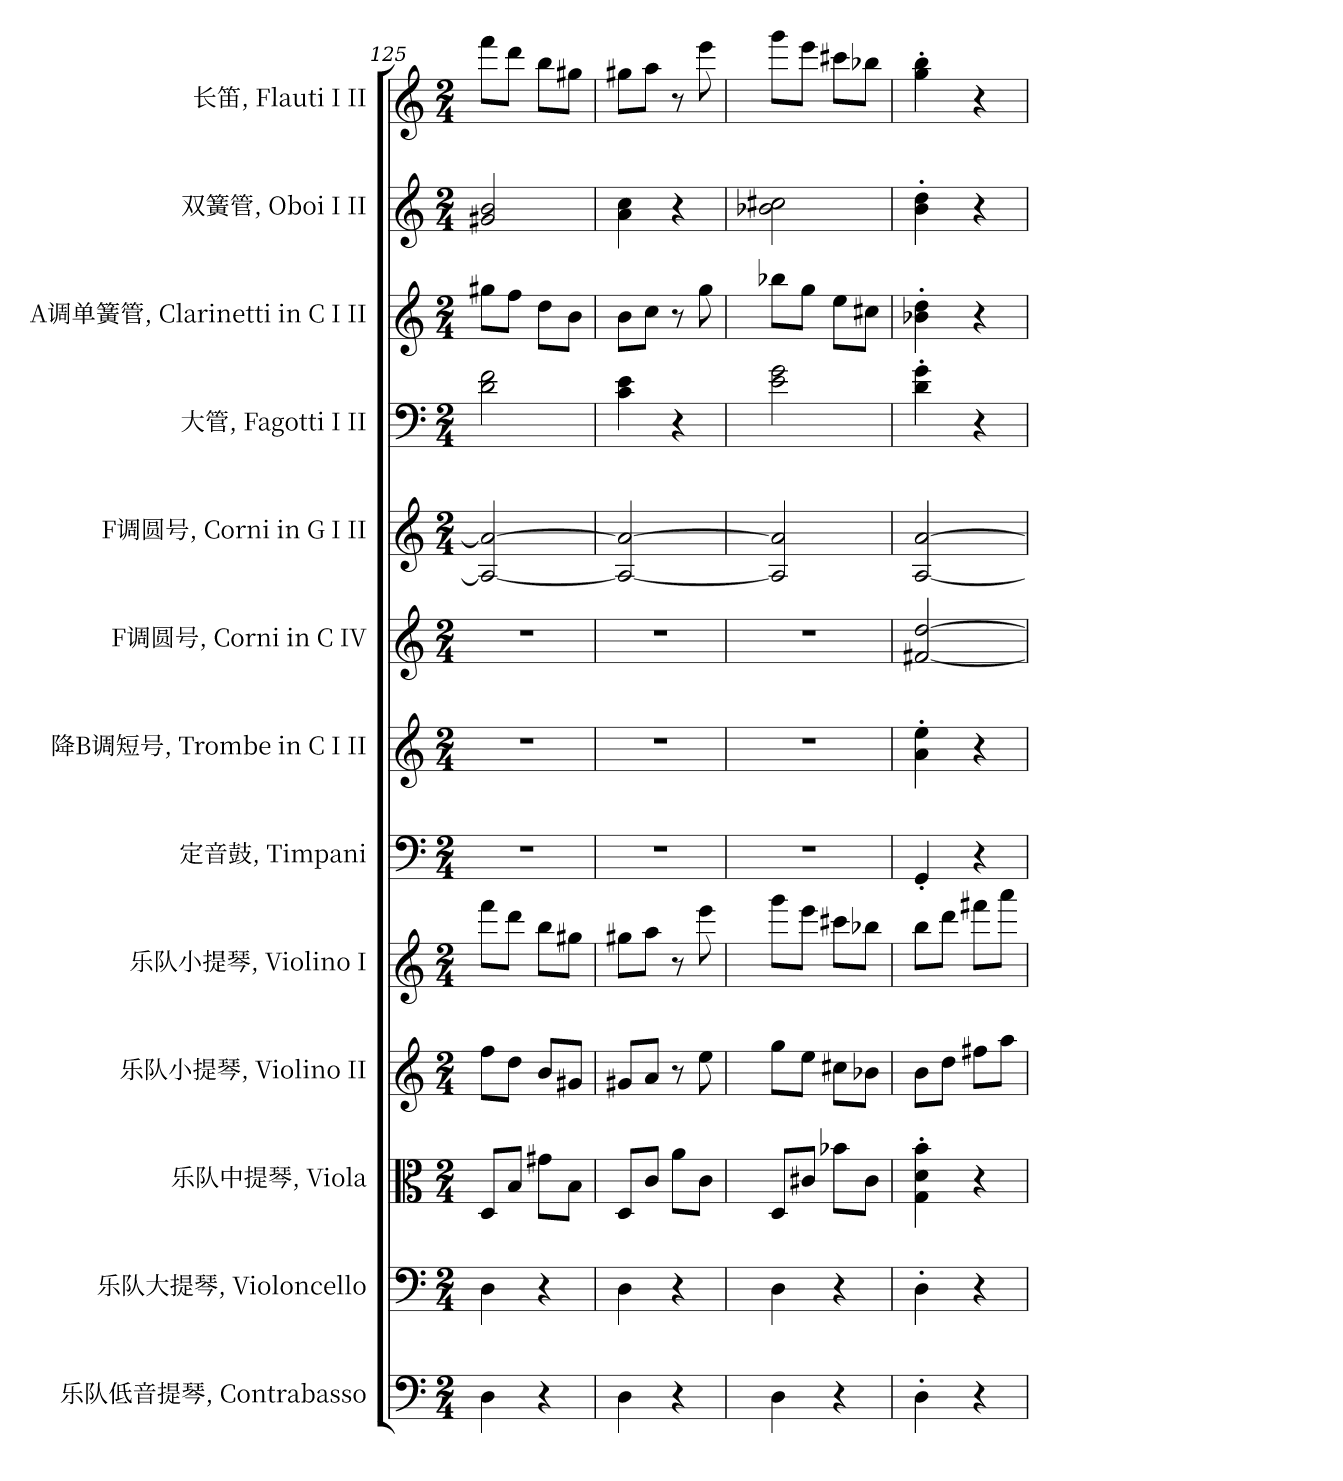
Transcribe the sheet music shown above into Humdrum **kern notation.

**kern	**kern	**kern	**kern	**kern	**kern	**kern	**kern	**kern	**kern	**kern	**kern	**kern
*part13	*part12	*part11	*part10	*part9	*part8	*part7	*part6	*part5	*part4	*part3	*part2	*part1
*staff13	*staff12	*staff11	*staff10	*staff9	*staff8	*staff7	*staff6	*staff5	*staff4	*staff3	*staff2	*staff1
*I"乐队低音提琴, Contrabasso	*I"乐队大提琴, Violoncello	*I"乐队中提琴, Viola	*I"乐队小提琴, Violino II	*I"乐队小提琴, Violino I	*I"定音鼓, Timpani	*I"降B调短号, Trombe in C I II	*I"F调圆号, Corni in C IV	*I"F调圆号, Corni in G I II	*I"大管, Fagotti I II	*I"A调单簧管, Clarinetti in C I II	*I"双簧管, Oboi I II	*I"长笛, Flauti I II
*I'Cbs.	*	*	*	*	*I'Timp.	*	*	*	*	*I'A Cl.	*I'Ob.	*I'Fl.
*clefF4	*clefF4	*clefC3	*clefG2	*clefG2	*clefF4	*clefG2	*clefG2	*clefG2	*clefF4	*clefG2	*clefG2	*clefG2
*ITrd7c12	*	*	*	*	*	*ITrd1c2	*ITrd4c7	*ITrd4c7	*	*ITrd2c3	*	*
*k[]	*k[]	*k[]	*k[]	*k[]	*k[]	*k[b-e-]	*k[b-]	*k[b-]	*k[]	*k[f#c#g#]	*k[]	*k[]
*M2/4	*M2/4	*M2/4	*M2/4	*M2/4	*M2/4	*M2/4	*M2/4	*M2/4	*M2/4	*M2/4	*M2/4	*M2/4
*MM121	*MM121	*MM121	*MM121	*MM121	*MM121	*MM121	*MM121	*MM121	*MM121	*MM121	*MM121	*MM121
=125	=125	=125	=125	=125	=125	=125	=125	=125	=125	=125	=125	=125
4DD\	4D\	8D/L	8ff\L	8fff\L	2r	2r	2r	2D/_ 2d/_	2d\ 2f\	8ee#X\L	2g#X/ 2b/	8fff\L
.	.	8B/J	8dd\J	8ddd\J	.	.	.	.	.	8dd\J	.	8ddd\J
*	*	*	*	*	*	*	*	*	*	*	*	*MM126
4r	4r	8g#X\L	8b/L	8bb\L	.	.	.	.	.	8b\L	.	8bb\L
.	.	8B\J	8g#X/J	8gg#X\J	.	.	.	.	.	8g#\J	.	8gg#X\J
=126	=126	=126	=126	=126	=126	=126	=126	=126	=126	=126	=126	=126
*	*	*	*	*	*	*	*	*	*	*	*	*MM122
4DD\	4D\	8D/L	8g#X/L	8gg#X\L	2r	2r	2r	2D/_ 2d/_	4c\ 4e\	8g#\L	4a\ 4cc\	8gg#X\L
.	.	8c/J	8a/J	8aa\J	.	.	.	.	.	8a\J	.	8aa\J
*	*	*	*	*	*	*	*	*	*	*	*	*MM127
4r	4r	8a\L	8r	8r	.	.	.	.	4r	8r	4r	8r
.	.	8c\J	8ee\	8eee\	.	.	.	.	.	8ee\	.	8eee\
=127	=127	=127	=127	=127	=127	=127	=127	=127	=127	=127	=127	=127
*	*	*	*	*	*	*	*	*	*	*	*	*MM122
4DD\	4D\	8D/L	8gg\L	8ggg\L	2r	2r	2r	2D/] 2d/]	2e\ 2g\	8ggn\L	2b-X\ 2cc#X\	8ggg\L
.	.	8c#X/J	8ee\J	8eee\J	.	.	.	.	.	8ee\J	.	8eee\J
*	*	*	*	*	*	*	*	*	*	*	*	*MM128
4r	4r	8b-X\L	8cc#X\L	8ccc#X\L	.	.	.	.	.	8cc#\L	.	8ccc#X\L
.	.	8c#\J	8b-X\J	8bb-X\J	.	.	.	.	.	8a#X\J	.	8bb-X\J
=128	=128	=128	=128	=128	=128	=128	=128	=128	=128	=128	=128	=128
*	*	*	*	*	*	*	*	*	*	*	*	*MM123
4DD'\	4D'\	4G\' 4d\' 4b\'	8b\L	8bb\L	4GG'/	4g\' 4dd\'	[2Bn/ [2g/	[2D/ [2d/	4d\' 4g\'	4gn\' 4b\'	4b\' 4dd\'	4gg\' 4bb\'
.	.	.	8dd\J	8ddd\J	.	.	.	.	.	.	.	.
*	*	*	*	*	*	*	*	*	*	*	*	*MM128
4r	4r	4r	8ff#X\L	8fff#X\L	4r	4r	.	.	4r	4r	4r	4r
.	.	.	8aa\J	8aaa\J	.	.	.	.	.	.	.	.
=	=	=	=	=	=	=	=	=	=	=	=	=
*-	*-	*-	*-	*-	*-	*-	*-	*-	*-	*-	*-	*-
